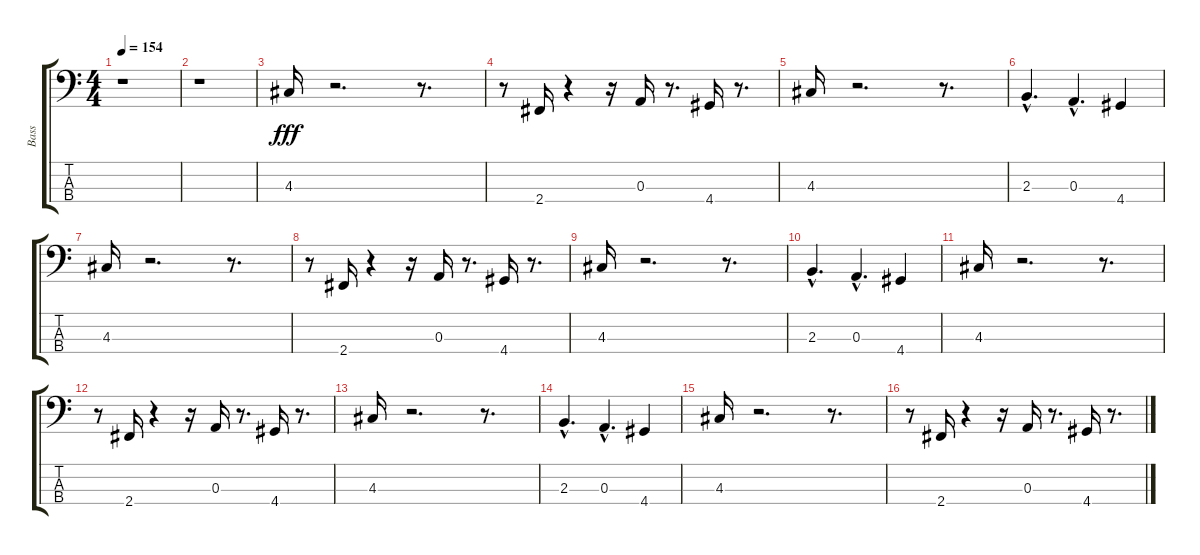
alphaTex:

\track ("Bass" "Bass") {instrument slapbass1}
\staff {score tabs}
\tuning (G2 D2 A1 E1) {hide}
\ts (4 4)
\tempo 154
\clef f4
\ks c
r.1{dy fff instrument slapbass1} |
r.1 |
4.3.16 r.2{d} r.8{d} |
r.8 2.4.16 r.4 r.16 0.3.16 r.8{d} 4.4.16 r.8{d} |
4.3.16 r.2{d} r.8{d} |
2.3{hac}.4{d} 0.3{hac}.4{d} 4.4.4 |
4.3.16 r.2{d} r.8{d} |
r.8 2.4.16 r.4 r.16 0.3.16 r.8{d} 4.4.16 r.8{d} |
4.3.16 r.2{d} r.8{d} |
2.3{hac}.4{d} 0.3{hac}.4{d} 4.4.4 |
4.3.16 r.2{d} r.8{d} |
r.8 2.4.16 r.4 r.16 0.3.16 r.8{d} 4.4.16 r.8{d} |
4.3.16 r.2{d} r.8{d} |
2.3{hac}.4{d} 0.3{hac}.4{d} 4.4.4 |
4.3.16 r.2{d} r.8{d} |
r.8 2.4.16 r.4 r.16 0.3.16 r.8{d} 4.4.16 r.8{d}
